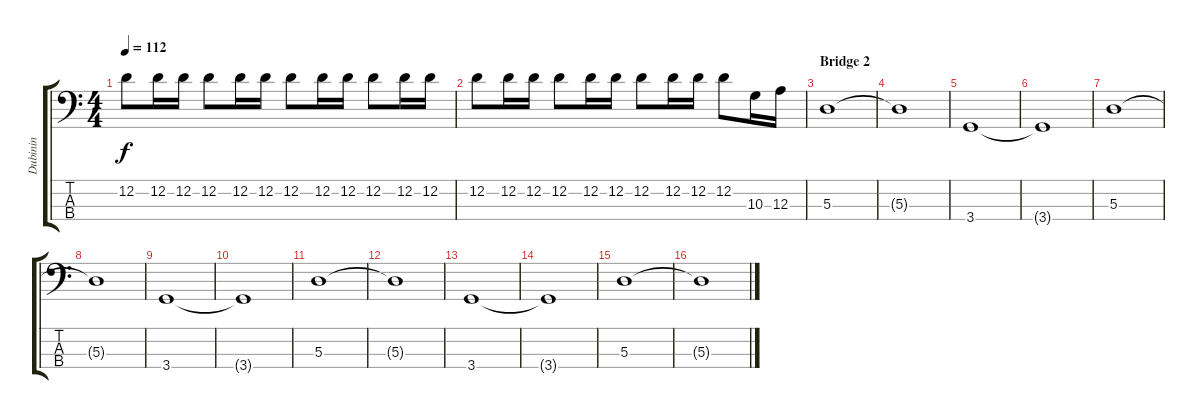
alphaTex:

\track ("Dubinin" "Dubinin") {instrument electricbassfinger}
\staff {score tabs}
\tuning (G2 D2 A1 E1) {hide}
\ts (4 4)
\tempo 112
\clef f4
\ks c
12.2.8{dy f} 12.2.16 12.2.16 12.2.8 12.2.16 12.2.16 12.2.8 12.2.16 12.2.16 12.2.8 12.2.16 12.2.16 |
12.2.8 12.2.16 12.2.16 12.2.8 12.2.16 12.2.16 12.2.8 12.2.16 12.2.16 12.2.8 10.3.16 12.3.16 |
\section ("" "Bridge 2")
5.3.1 |
5.3{t}.1 |
3.4.1 |
3.4{t}.1 |
5.3.1 |
5.3{t}.1 |
3.4.1 |
3.4{t}.1 |
5.3.1 |
5.3{t}.1 |
3.4.1 |
3.4{t}.1 |
5.3.1 |
5.3{t}.1
